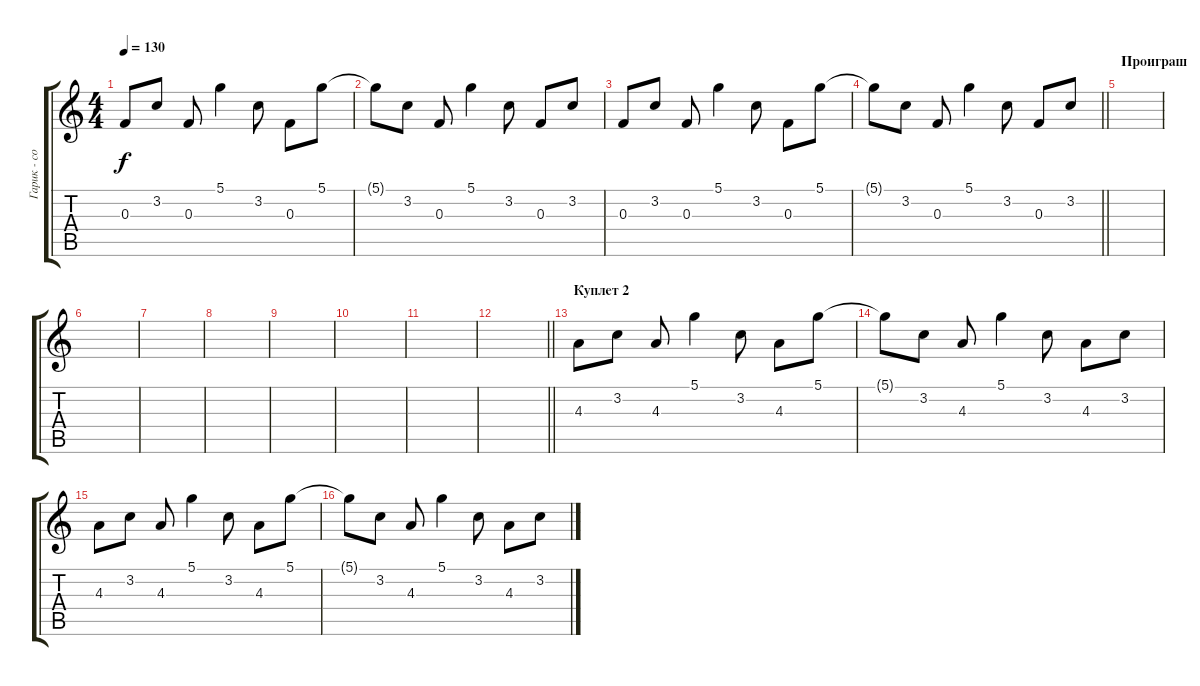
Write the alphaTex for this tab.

\track ("Гарик - соло" "Гарик - со") {instrument acousticguitarsteel}
\staff {score tabs}
\tuning (D4 A3 F3 C3 G2 C2) {hide}
\ts (4 4)
\tempo 130
\clef g2
\ks c
0.3.8{dy f} 3.2.8 0.3.8 5.1.4 3.2.8 0.3.8 5.1.8 |
5.1{t}.8 3.2.8 0.3.8 5.1.4 3.2.8 0.3.8 3.2.8 |
0.3.8 3.2.8 0.3.8 5.1.4 3.2.8 0.3.8 5.1.8 |
\barLineRight lightlight
5.1{t}.8 3.2.8 0.3.8 5.1.4 3.2.8 0.3.8 3.2.8 |
\section ("" "Проиграш")
|
|
|
|
|
|
|
\barLineRight lightlight
|
\section ("" "Куплет 2")
4.3.8 3.2.8 4.3.8 5.1.4 3.2.8 4.3.8 5.1.8 |
5.1{t}.8 3.2.8 4.3.8 5.1.4 3.2.8 4.3.8 3.2.8 |
4.3.8 3.2.8 4.3.8 5.1.4 3.2.8 4.3.8 5.1.8 |
5.1{t}.8 3.2.8 4.3.8 5.1.4 3.2.8 4.3.8 3.2.8
